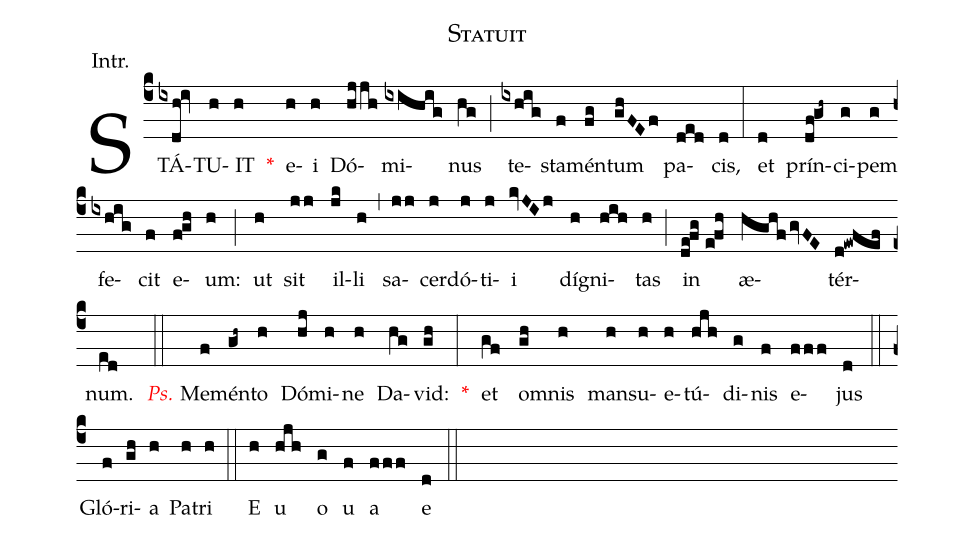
name:Statuit;
annotation:Intr.;
mode:I.;
office-part:Introit;
%%
(c4) STÁ(ixdh!iv)TU(h)IT(h) <v>\red{*}</v>() e(h)i(h) Dó(hjjh)mi(ixihig)nus(hg) (;) te(ixhig)sta(f)mén(fg)tum(ghFEf) pa(ded)cis,(d) (:) et(d) prín(df!gh~)ci(g)pem(g) fe(ixhig)cit(f) e(f!gh)um:(h) (;) ut(h) sit(jj) il(jk)li(h) (,) sa(jj)cer(j)dó(j)ti(j)i(kvJIj) dí(h)gni(hih)tas(h) (;) in(de!fg//e!fh) æ(hghf/gvFE)tér(d!ewfef)num.(ed) (::) <v>\redit{Ps.}</v> Me(f)mén(gh~)to(h) Dó(hj)mi(h)ne(h) Da(hg)vid:(gh) <v>\red{*}</v>(:) et(gf) o(gh)mnis(h) man(h)su(h)e(h)tú(hjh)di(g)nis(f) e(fff)jus(d) (::) Gló(f)ri(gh)a(h) Pa(h)tri(h) (::) E(h) u(hjh) o(g) u(f) a(fff) e(d) (::)
